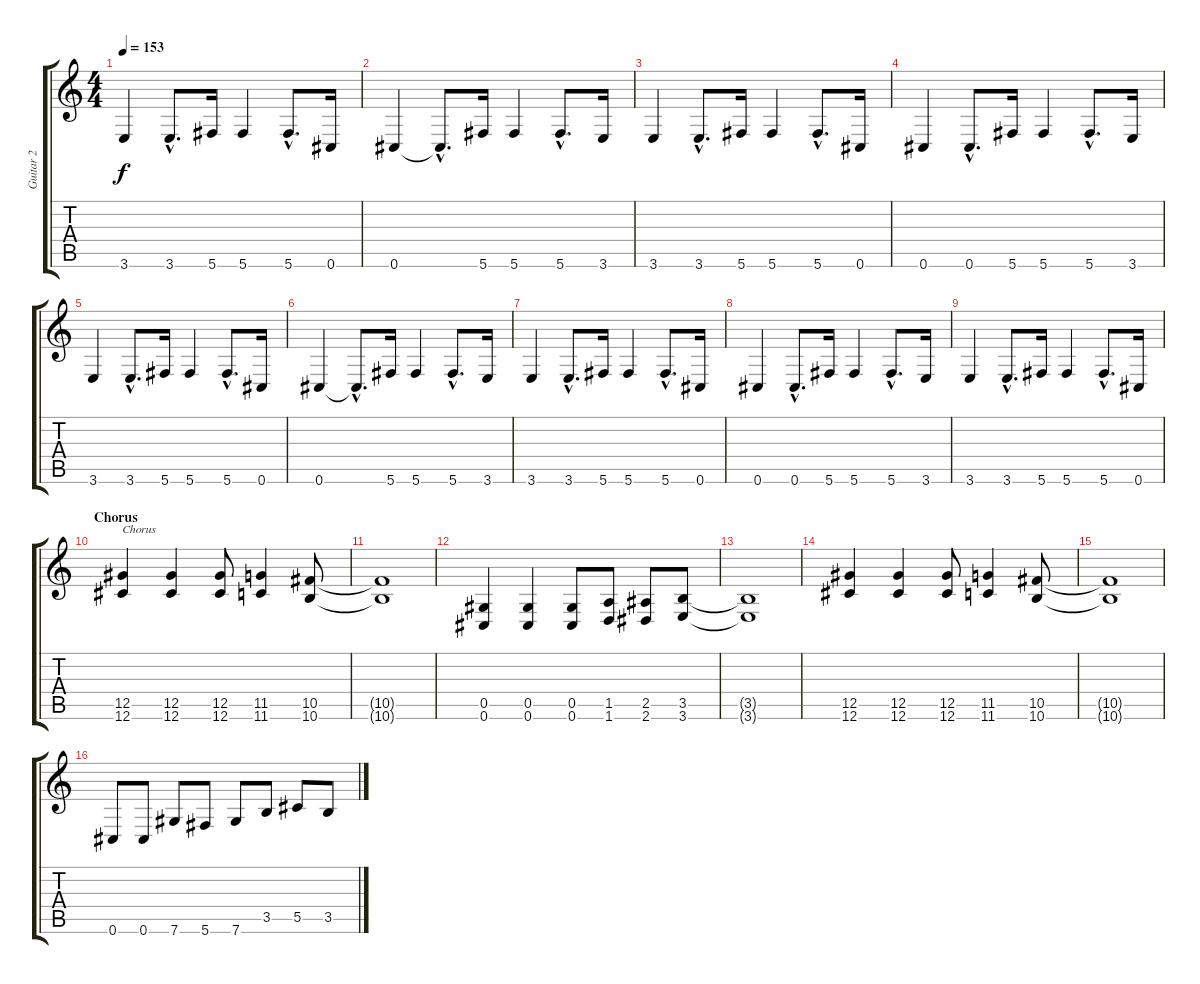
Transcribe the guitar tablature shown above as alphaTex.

\track ("Guitar 2" "Guitar 2") {instrument distortionguitar}
\staff {score tabs}
\tuning (Eb4 Bb3 Gb3 Db3 Ab2 Db2) {hide}
\ts (4 4)
\tempo 153
\clef g2
\ks c
3.6.4{dy f} 3.6{hac}.8{d} 5.6.16 5.6.4 5.6{hac}.8{d} 0.6.16 |
0.6.4 0.6{hac t}.8{d} 5.6.16 5.6.4 5.6{hac}.8{d} 3.6.16 |
3.6.4 3.6{hac}.8{d} 5.6.16 5.6.4 5.6{hac}.8{d} 0.6.16 |
0.6.4 0.6{hac}.8{d} 5.6.16 5.6.4 5.6{hac}.8{d} 3.6.16 |
3.6.4 3.6{hac}.8{d} 5.6.16 5.6.4 5.6{hac}.8{d} 0.6.16 |
0.6.4 0.6{hac t}.8{d} 5.6.16 5.6.4 5.6{hac}.8{d} 3.6.16 |
3.6.4 3.6{hac}.8{d} 5.6.16 5.6.4 5.6{hac}.8{d} 0.6.16 |
0.6.4 0.6{hac}.8{d} 5.6.16 5.6.4 5.6{hac}.8{d} 3.6.16 |
3.6.4 3.6{hac}.8{d} 5.6.16 5.6.4 5.6{hac}.8{d} 0.6.16 |
\section ("" "Chorus")
(12.5 12.6).4{txt "Chorus"} (12.5 12.6).4 (12.5 12.6).8 (11.5 11.6).4 (10.5 10.6).8 |
(10.5{t} 10.6{t}).1 |
(0.5 0.6).4 (0.5 0.6).4 (0.5 0.6).8 (1.5 1.6).8 (2.5 2.6).8 (3.5 3.6).8 |
(3.5{t} 3.6{t}).1 |
(12.5 12.6).4 (12.5 12.6).4 (12.5 12.6).8 (11.5 11.6).4 (10.5 10.6).8 |
(10.5{t} 10.6{t}).1 |
0.6.8 0.6.8 7.6.8 5.6.8 7.6.8 3.5.8 5.5.8 3.5.8
